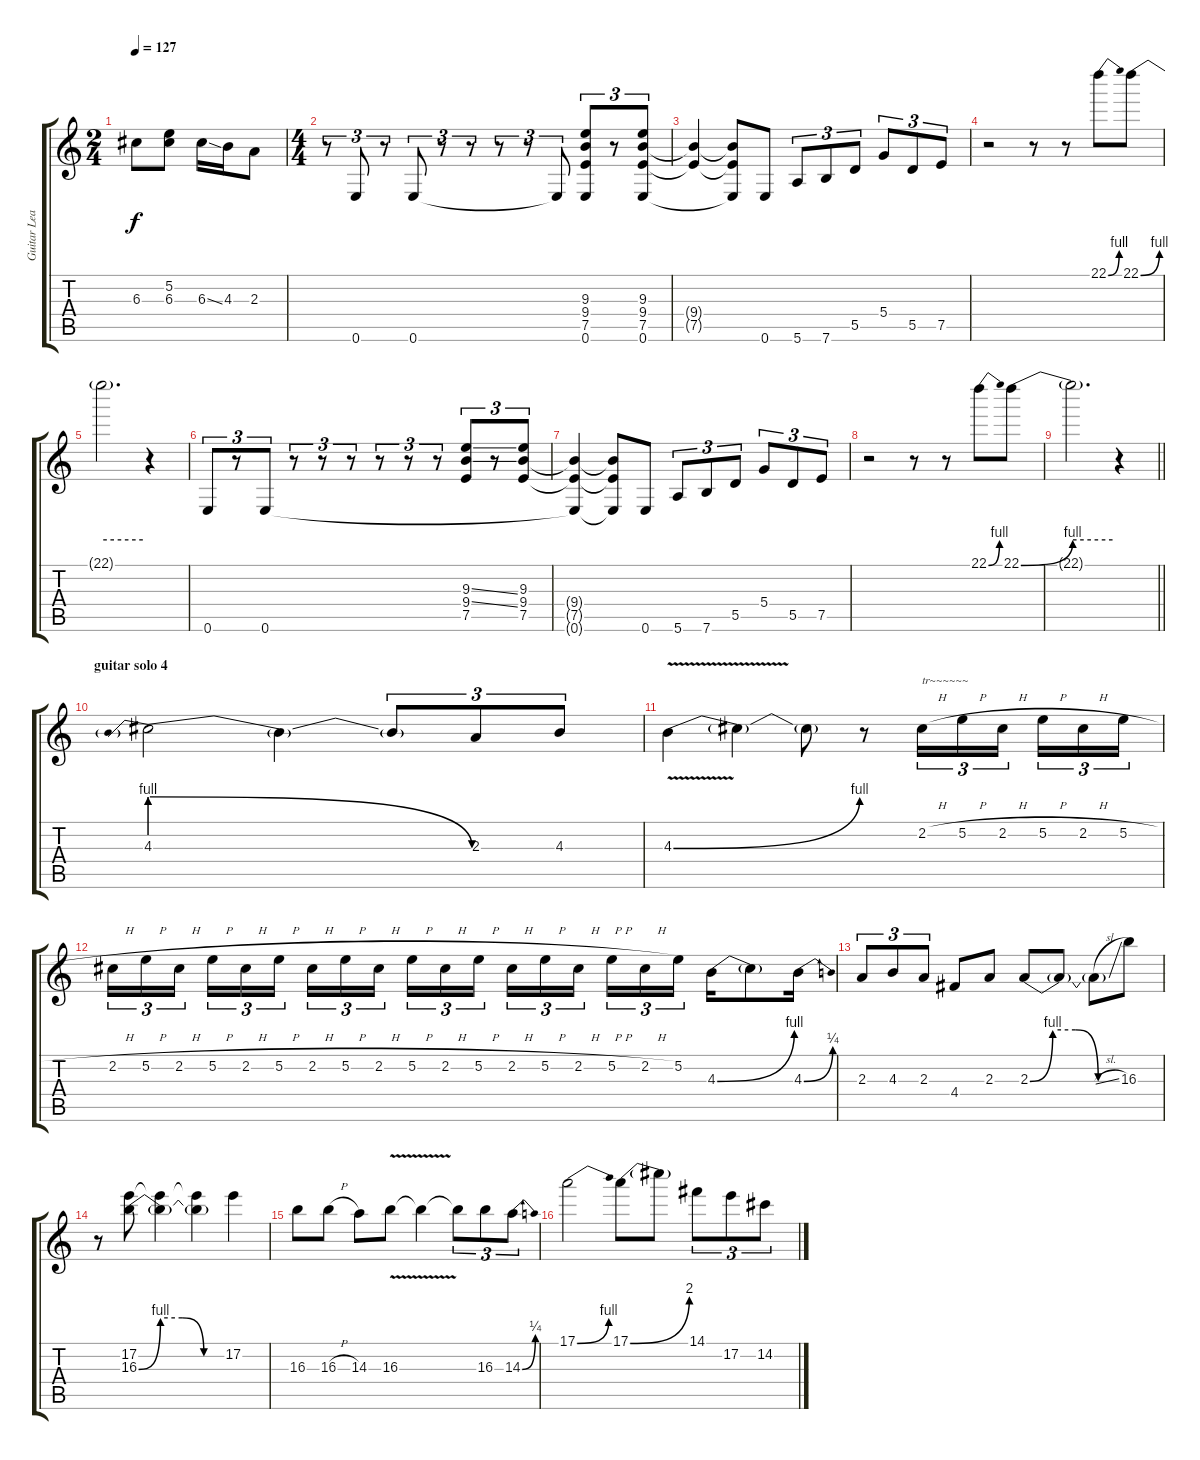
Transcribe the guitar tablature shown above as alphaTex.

\track ("Guitar Leads" "Guitar Lea") {instrument distortionguitar}
\staff {score tabs}
\tuning (E4 B3 G3 D3 A2 E2) {hide}
\ts (2 4)
\tempo 127
\clef g2
\ks c
6.3.8{dy f} (5.2 6.3).8 6.3{ss}.16 4.3.16 2.3.8 |
\ts (4 4)
r.8{tu (3 2)} 0.6.8{tu (3 2)} r.8{tu (3 2)} 0.6.8{tu (3 2)} r.8{tu (3 2)} r.8{tu (3 2)} r.8{tu (3 2)} r.8{tu (3 2)} 0.6{t}.8{tu (3 2)} (9.3 9.4 7.5 0.6).8{tu (3 2)} r.8{tu (3 2)} (9.3 9.4 7.5 0.6).8{tu (3 2)} |
(9.4{t} 7.5{t}).4 (9.4{t} 7.5{t} 0.6{t}).8 0.6.8 5.6.8{tu (3 2)} 7.6.8{tu (3 2)} 5.5.8{tu (3 2)} 5.4.8{tu (3 2)} 5.5.8{tu (3 2)} 7.5.8{tu (3 2)} |
r.2 r.8 r.8 22.1{be (bend 0 0 60 4)}.8 22.1{be (bend 0 0 60 4)}.8 |
22.1{be (hold 0 4 60 4) t}.2{d} r.4 |
0.6.8{tu (3 2)} r.8{tu (3 2)} 0.6.8{tu (3 2)} r.8{tu (3 2)} r.8{tu (3 2)} r.8{tu (3 2)} r.8{tu (3 2)} r.8{tu (3 2)} r.8{tu (3 2)} (9.3{ss} 9.4{ss} 7.5).8{tu (3 2)} r.8{tu (3 2)} (9.3 9.4 7.5).8{tu (3 2)} |
(9.4{t} 7.5{t} 0.6{t}).4 (9.4{t} 7.5{t} 0.6{t}).8 0.6.8 5.6.8{tu (3 2)} 7.6.8{tu (3 2)} 5.5.8{tu (3 2)} 5.4.8{tu (3 2)} 5.5.8{tu (3 2)} 7.5.8{tu (3 2)} |
r.2 r.8 r.8 22.1{be (bend 0 0 60 4)}.8 22.1{be (bend 0 0 60 4)}.8 |
\barLineRight lightlight
22.1{be (hold 0 4 60 4) t}.2{d} r.4 |
\section ("" "guitar solo 4")
4.3{be (prebendrelease 0 4 60 0)}.2 4.3{t}.4 4.3{t}.8{tu (3 2)} 2.3.8{tu (3 2)} 4.3.8{tu (3 2)} |
4.3{be (bend 0 0 60 4) v}.4 4.3{t}.4 4.3{t}.8 r.8 2.2{h}.16{tu (3 2) txt "tr~~~~~~"} 5.2{h}.16{tu (3 2)} 2.2{h}.16{tu (3 2) beam splitsecondary} 5.2{h}.16{tu (3 2)} 2.2{h}.16{tu (3 2)} 5.2{h}.16{tu (3 2)} |
2.2{h}.16{tu (3 2)} 5.2{h}.16{tu (3 2)} 2.2{h}.16{tu (3 2) beam splitsecondary} 5.2{h}.16{tu (3 2)} 2.2{h}.16{tu (3 2)} 5.2{h}.16{tu (3 2)} 2.2{h}.16{tu (3 2)} 5.2{h}.16{tu (3 2)} 2.2{h}.16{tu (3 2) beam splitsecondary} 5.2{h}.16{tu (3 2)} 2.2{h}.16{tu (3 2)} 5.2{h}.16{tu (3 2)} 2.2{h}.16{tu (3 2)} 5.2{h}.16{tu (3 2)} 2.2{h}.16{tu (3 2) beam splitsecondary} 5.2{h}.16{tu (3 2)} 2.2{h}.16{tu (3 2)} 5.2.16{tu (3 2)} 4.3{be (bend 0 0 60 4)}.16 4.3{t}.8 4.3{be (bend 0 0 60 1)}.16 |
2.3.8{tu (3 2)} 4.3.8{tu (3 2)} 2.3.8{tu (3 2)} 4.4.8 2.3.8 2.3{be (custom 0 0 15 4 30 4 45 0 60 0)}.8{txt " "} 2.3{t}.8 2.3{sl t}.8 16.3.8 |
r.8 (17.2 16.3{be (custom 0 0 15 4 30 4 45 0 60 0)}).8 (17.2{t} 16.3{t}).4 (17.2{t} 16.3{t}).4 17.2.4{txt " "} |
16.3.8{txt " "} 16.3{h}.8 14.3.8 16.3{v}.8 16.3{t}.4 16.3{t}.8{tu (3 2)} 16.3.8{tu (3 2)} 14.3{be (bend 0 0 60 1)}.8{tu (3 2)} |
17.1{be (bend 0 0 60 4)}.2 17.1{be (bend 0 0 60 8)}.8 17.1{t}.8 14.1.8{tu (3 2)} 17.2.8{tu (3 2)} 14.2.8{tu (3 2)}
